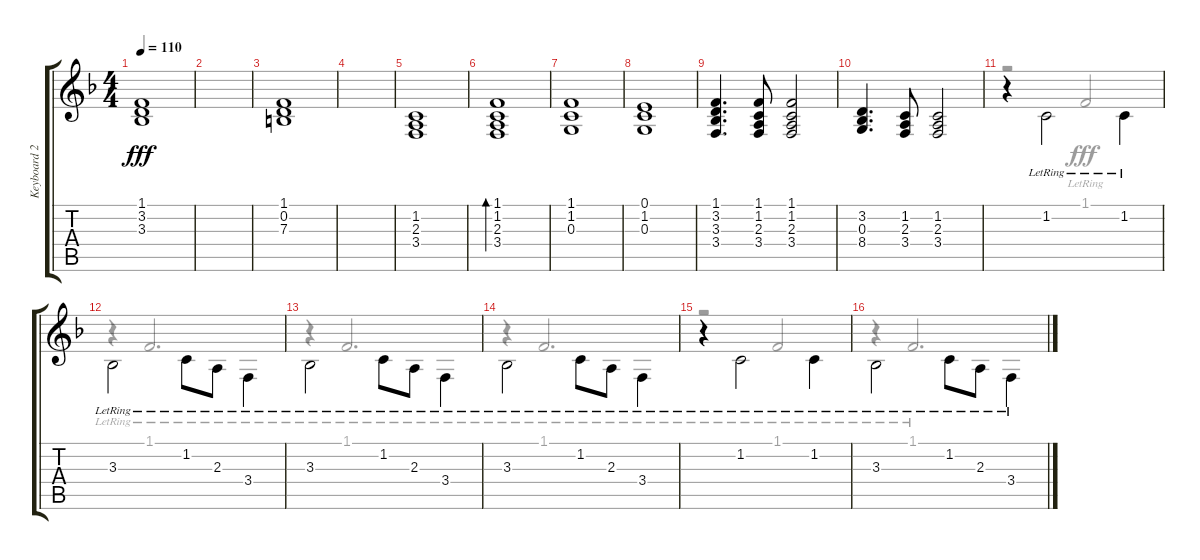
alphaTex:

\track ("Keyboard 2" "Keyboard 2") {instrument harpsichord}
\staff {score tabs}
\tuning (E4 B3 G3 D3 A2 E2) {hide}
\voice
\ts (4 4)
\tempo 110
\clef g2
\ks f
(1.1 3.2 3.3).1{dy fff} |
|
(1.1 0.2 7.3).1 |
|
(1.2 2.3 3.4).1 |
(1.1 1.2 2.3 3.4).1{bd 60} |
(1.1 1.2 0.3).1 |
(0.1 1.2 0.3).1 |
(1.1 3.2 3.3 3.4).4{d} (1.1 1.2 2.3 3.4).8 (1.1 1.2 2.3 3.4).2 |
(3.2 0.3 8.4).4{d} (1.2 2.3 3.4).8 (1.2 2.3 3.4).2 |
r.4 1.2{lr}.2{beam Down} 1.2{lr}.4{beam Down} |
3.3{lr}.2{beam Down} 1.2{lr}.8{beam Down} 2.3{lr}.8{beam Down} 3.4{lr}.4{beam Down} |
3.3{lr}.2{beam Down} 1.2{lr}.8{beam Down} 2.3{lr}.8{beam Down} 3.4{lr}.4{beam Down} |
3.3{lr}.2{beam Down} 1.2{lr}.8{beam Down} 2.3{lr}.8{beam Down} 3.4{lr}.4{beam Down} |
r.4 1.2{lr}.2{beam Down} 1.2{lr}.4{beam Down} |
3.3{lr}.2{beam Down} 1.2{lr}.8{beam Down} 2.3{lr}.8{beam Down} 3.4{lr}.4{beam Down}
\voice
\clef g2
\ottava regular
\simile none
\ks f
|
|
|
|
|
|
|
|
|
|
r.2 1.1{lr}.2{beam Up} |
r.4 1.1{lr}.2{d beam Up} |
r.4 1.1{lr}.2{d beam Up} |
r.4 1.1{lr}.2{d beam Up} |
r.2 1.1{lr}.2{beam Up} |
r.4 1.1{lr}.2{d beam Up}
